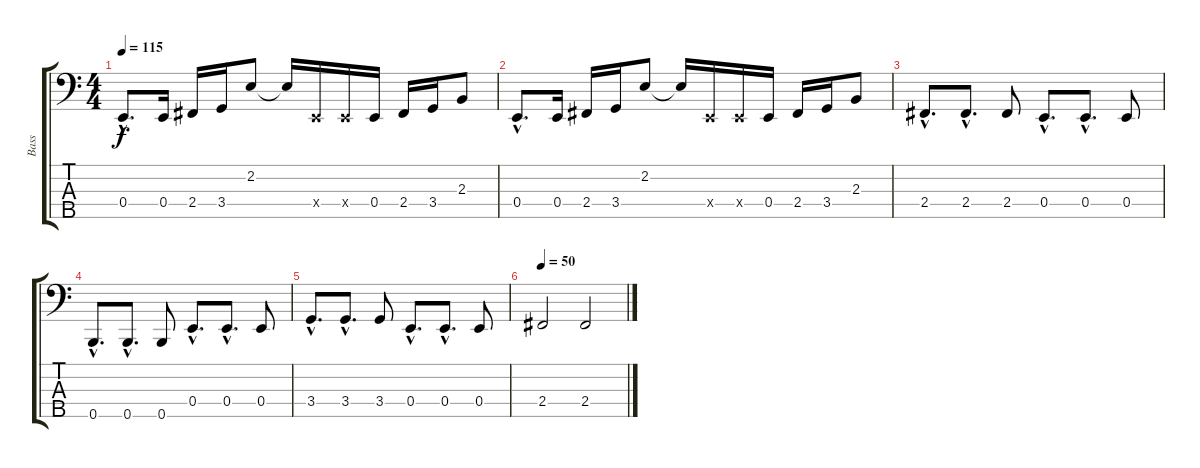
\track ("Bass" "Bass") {instrument electricbassfinger}
\staff {score tabs}
\tuning (G2 D2 A1 E1 B0) {hide}
\ts (4 4)
\tempo 115
\clef f4
\ks c
0.4{hac}.8{d dy f} 0.4.16 2.4.16 3.4.16 2.2.8 2.2{t}.16 0.4{x}.16 0.4{x}.16 0.4.16 2.4.16 3.4.16 2.3.8 |
0.4{hac}.8{d} 0.4.16 2.4.16 3.4.16 2.2.8 2.2{t}.16 0.4{x}.16 0.4{x}.16 0.4.16 2.4.16 3.4.16 2.3.8 |
2.4{hac}.8{d} 2.4{hac}.8{d} 2.4.8 0.4{hac}.8{d} 0.4{hac}.8{d} 0.4.8 |
0.5{hac}.8{d} 0.5{hac}.8{d} 0.5.8 0.4{hac}.8{d} 0.4{hac}.8{d} 0.4.8 |
3.4{hac}.8{d} 3.4{hac}.8{d} 3.4.8 0.4{hac}.8{d} 0.4{hac}.8{d} 0.4.8 |
\tempo 50
2.4.2 2.4.2
